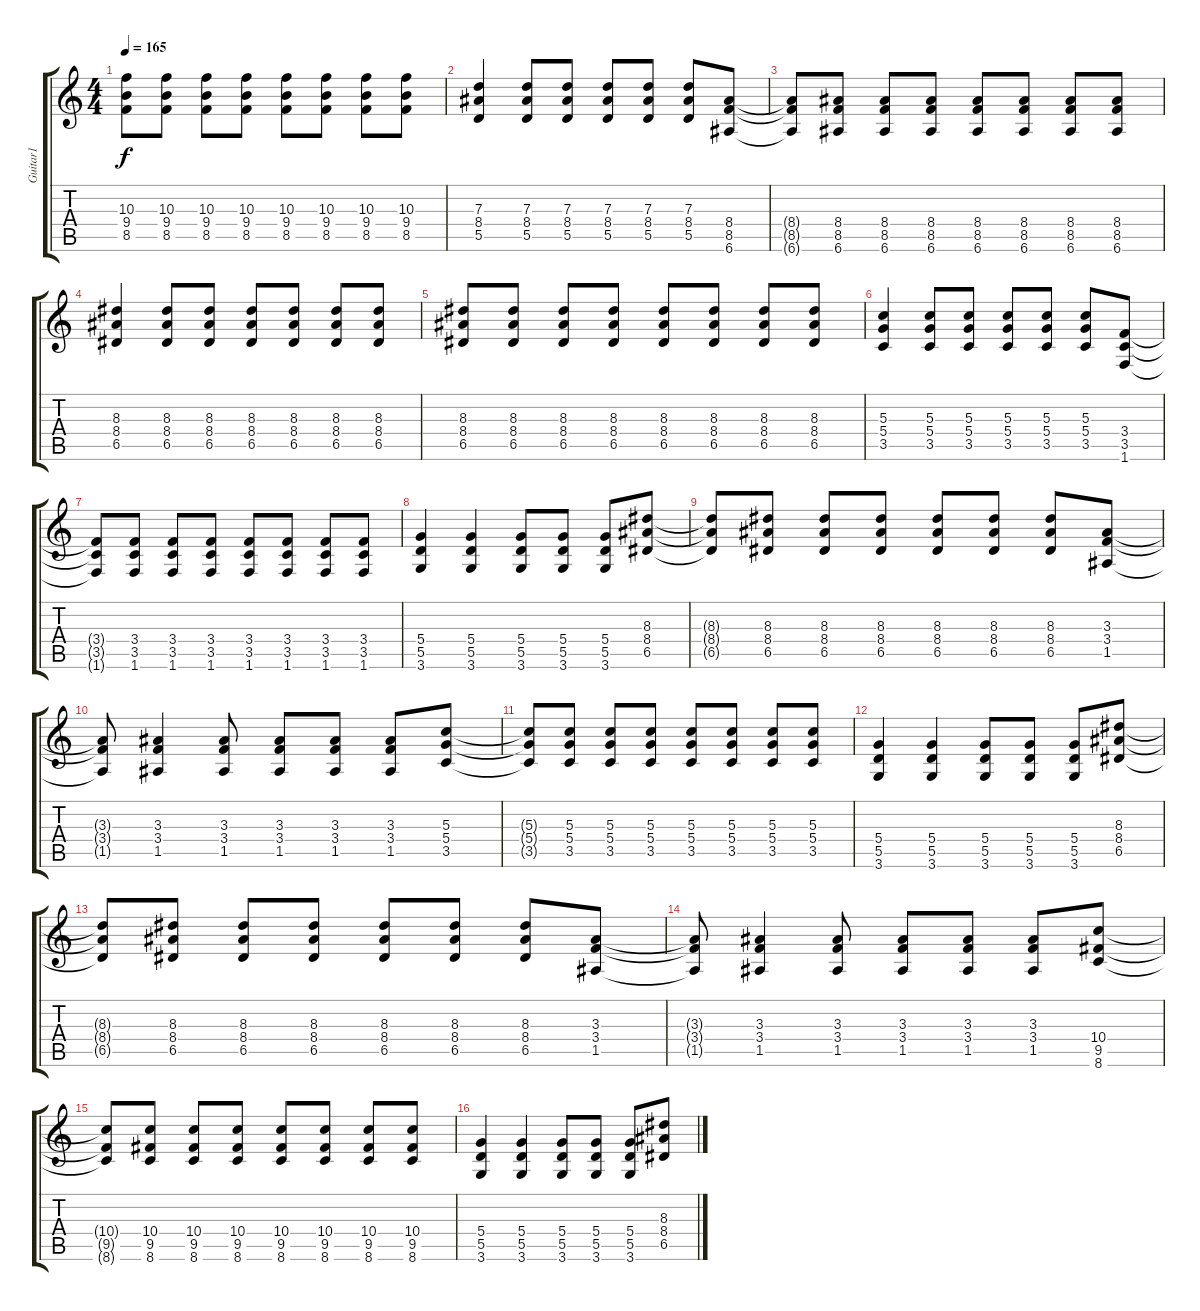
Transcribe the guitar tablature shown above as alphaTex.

\track ("Guitar1" "Guitar1") {instrument distortionguitar}
\staff {score tabs}
\tuning (E4 B3 G3 D3 A2 E2) {hide}
\ts (4 4)
\tempo 165
\clef g2
\ks c
(10.3{t} 9.4{t} 8.5{t}).8{dy f} (10.3 9.4 8.5).8 (10.3 9.4 8.5).8 (10.3 9.4 8.5).8 (10.3 9.4 8.5).8 (10.3 9.4 8.5).8 (10.3 9.4 8.5).8 (10.3 9.4 8.5).8 |
(7.3 8.4 5.5).4 (7.3 8.4 5.5).8 (7.3 8.4 5.5).8 (7.3 8.4 5.5).8 (7.3 8.4 5.5).8 (7.3 8.4 5.5).8 (8.4 8.5 6.6).8 |
(8.4{t} 8.5{t} 6.6{t}).8 (8.4 8.5 6.6).8 (8.4 8.5 6.6).8 (8.4 8.5 6.6).8 (8.4 8.5 6.6).8 (8.4 8.5 6.6).8 (8.4 8.5 6.6).8 (8.4 8.5 6.6).8 |
(8.3 8.4 6.5).4 (8.3 8.4 6.5).8 (8.3 8.4 6.5).8 (8.3 8.4 6.5).8 (8.3 8.4 6.5).8 (8.3 8.4 6.5).8 (8.3 8.4 6.5).8 |
(8.3 8.4 6.5).8 (8.3 8.4 6.5).8 (8.3 8.4 6.5).8 (8.3 8.4 6.5).8 (8.3 8.4 6.5).8 (8.3 8.4 6.5).8 (8.3 8.4 6.5).8 (8.3 8.4 6.5).8 |
(5.3 5.4 3.5).4 (5.3 5.4 3.5).8 (5.3 5.4 3.5).8 (5.3 5.4 3.5).8 (5.3 5.4 3.5).8 (5.3 5.4 3.5).8 (3.4 3.5 1.6).8 |
(3.4{t} 3.5{t} 1.6{t}).8 (3.4 3.5 1.6).8 (3.4 3.5 1.6).8 (3.4 3.5 1.6).8 (3.4 3.5 1.6).8 (3.4 3.5 1.6).8 (3.4 3.5 1.6).8 (3.4 3.5 1.6).8 |
(5.4 5.5 3.6).4 (5.4 5.5 3.6).4 (5.4 5.5 3.6).8 (5.4 5.5 3.6).8 (5.4 5.5 3.6).8 (8.3 8.4 6.5).8 |
(8.3{t} 8.4{t} 6.5{t}).8 (8.3 8.4 6.5).8 (8.3 8.4 6.5).8 (8.3 8.4 6.5).8 (8.3 8.4 6.5).8 (8.3 8.4 6.5).8 (8.3 8.4 6.5).8 (3.3 3.4 1.5).8 |
(3.3{t} 3.4{t} 1.5{t}).8 (3.3 3.4 1.5).4 (3.3 3.4 1.5).8 (3.3 3.4 1.5).8 (3.3 3.4 1.5).8 (3.3 3.4 1.5).8 (5.3 5.4 3.5).8 |
(5.3{t} 5.4{t} 3.5{t}).8 (5.3 5.4 3.5).8 (5.3 5.4 3.5).8 (5.3 5.4 3.5).8 (5.3 5.4 3.5).8 (5.3 5.4 3.5).8 (5.3 5.4 3.5).8 (5.3 5.4 3.5).8 |
(5.4 5.5 3.6).4 (5.4 5.5 3.6).4 (5.4 5.5 3.6).8 (5.4 5.5 3.6).8 (5.4 5.5 3.6).8 (8.3 8.4 6.5).8 |
(8.3{t} 8.4{t} 6.5{t}).8 (8.3 8.4 6.5).8 (8.3 8.4 6.5).8 (8.3 8.4 6.5).8 (8.3 8.4 6.5).8 (8.3 8.4 6.5).8 (8.3 8.4 6.5).8 (3.3 3.4 1.5).8 |
(3.3{t} 3.4{t} 1.5{t}).8 (3.3 3.4 1.5).4 (3.3 3.4 1.5).8 (3.3 3.4 1.5).8 (3.3 3.4 1.5).8 (3.3 3.4 1.5).8 (10.4 9.5 8.6).8 |
(10.4{t} 9.5{t} 8.6{t}).8 (10.4 9.5 8.6).8 (10.4 9.5 8.6).8 (10.4 9.5 8.6).8 (10.4 9.5 8.6).8 (10.4 9.5 8.6).8 (10.4 9.5 8.6).8 (10.4 9.5 8.6).8 |
(5.4 5.5 3.6).4 (5.4 5.5 3.6).4 (5.4 5.5 3.6).8 (5.4 5.5 3.6).8 (5.4 5.5 3.6).8 (8.3 8.4 6.5).8
